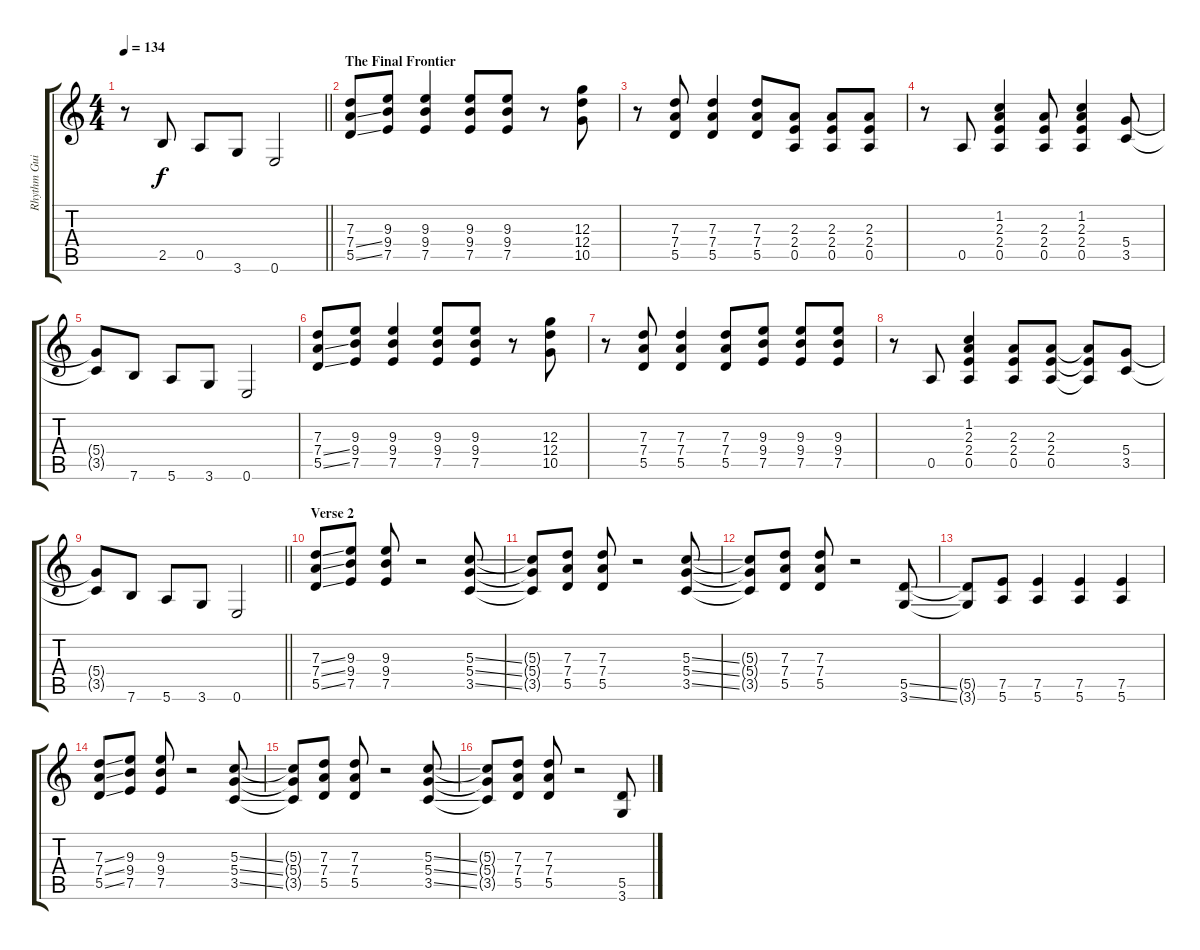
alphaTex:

\track ("Rhythm Guitar L" "Rhythm Gui") {instrument distortionguitar}
\staff {score tabs}
\tuning (E4 B3 G3 D3 A2 E2) {hide}
\ts (4 4)
\tempo 134
\clef g2
\barLineRight lightlight
\ks c
r.8{dy f} 2.5.8 0.5.8 3.6.8 0.6.2 |
\section ("" "The Final Frontier")
(7.3 7.4{ss} 5.5{ss}).8 (9.3 9.4 7.5).8 (9.3 9.4 7.5).4 (9.3 9.4 7.5).8 (9.3 9.4 7.5).8 r.8 (12.3 12.4 10.5).8 |
r.8 (7.3 7.4 5.5).8 (7.3 7.4 5.5).4 (7.3 7.4 5.5).8 (2.3 2.4 0.5).8 (2.3 2.4 0.5).8 (2.3 2.4 0.5).8 |
r.8 0.5.8 (1.2 2.3 2.4 0.5).4 (2.3 2.4 0.5).8 (1.2 2.3 2.4 0.5).4 (5.4 3.5).8 |
(5.4{t} 3.5{t}).8 7.6.8 5.6.8 3.6.8 0.6.2 |
(7.3 7.4{ss} 5.5{ss}).8 (9.3 9.4 7.5).8 (9.3 9.4 7.5).4 (9.3 9.4 7.5).8 (9.3 9.4 7.5).8 r.8 (12.3 12.4 10.5).8 |
r.8 (7.3 7.4 5.5).8 (7.3 7.4 5.5).4 (7.3 7.4 5.5).8 (9.3 9.4 7.5).8 (9.3 9.4 7.5).8 (9.3 9.4 7.5).8 |
r.8 0.5.8 (1.2 2.3 2.4 0.5).4 (2.3 2.4 0.5).8 (2.3 2.4 0.5).8 (2.3{t} 2.4{t} 0.5{t}).8 (5.4 3.5).8 |
\barLineRight lightlight
(5.4{t} 3.5{t}).8 7.6.8 5.6.8 3.6.8 0.6.2 |
\section ("" "Verse 2")
(7.3{ss} 7.4{ss} 5.5{ss}).8 (9.3 9.4 7.5).8 (9.3 9.4 7.5).8 r.2 (5.3{ss} 5.4{ss} 3.5{ss}).8 |
(5.3{t} 5.4{t} 3.5{t}).8 (7.3 7.4 5.5).8 (7.3 7.4 5.5).8 r.2 (5.3{ss} 5.4{ss} 3.5{ss}).8 |
(5.3{t} 5.4{t} 3.5{t}).8 (7.3 7.4 5.5).8 (7.3 7.4 5.5).8 r.2 (5.5{ss} 3.6{ss}).8 |
(5.5{t} 3.6{t}).8 (7.5 5.6).8 (7.5 5.6).4 (7.5 5.6).4 (7.5 5.6).4 |
(7.3{ss} 7.4{ss} 5.5{ss}).8 (9.3 9.4 7.5).8 (9.3 9.4 7.5).8 r.2 (5.3{ss} 5.4{ss} 3.5{ss}).8 |
(5.3{t} 5.4{t} 3.5{t}).8 (7.3 7.4 5.5).8 (7.3 7.4 5.5).8 r.2 (5.3{ss} 5.4{ss} 3.5{ss}).8 |
(5.3{t} 5.4{t} 3.5{t}).8 (7.3 7.4 5.5).8 (7.3 7.4 5.5).8 r.2 (5.5{ss} 3.6{ss}).8
